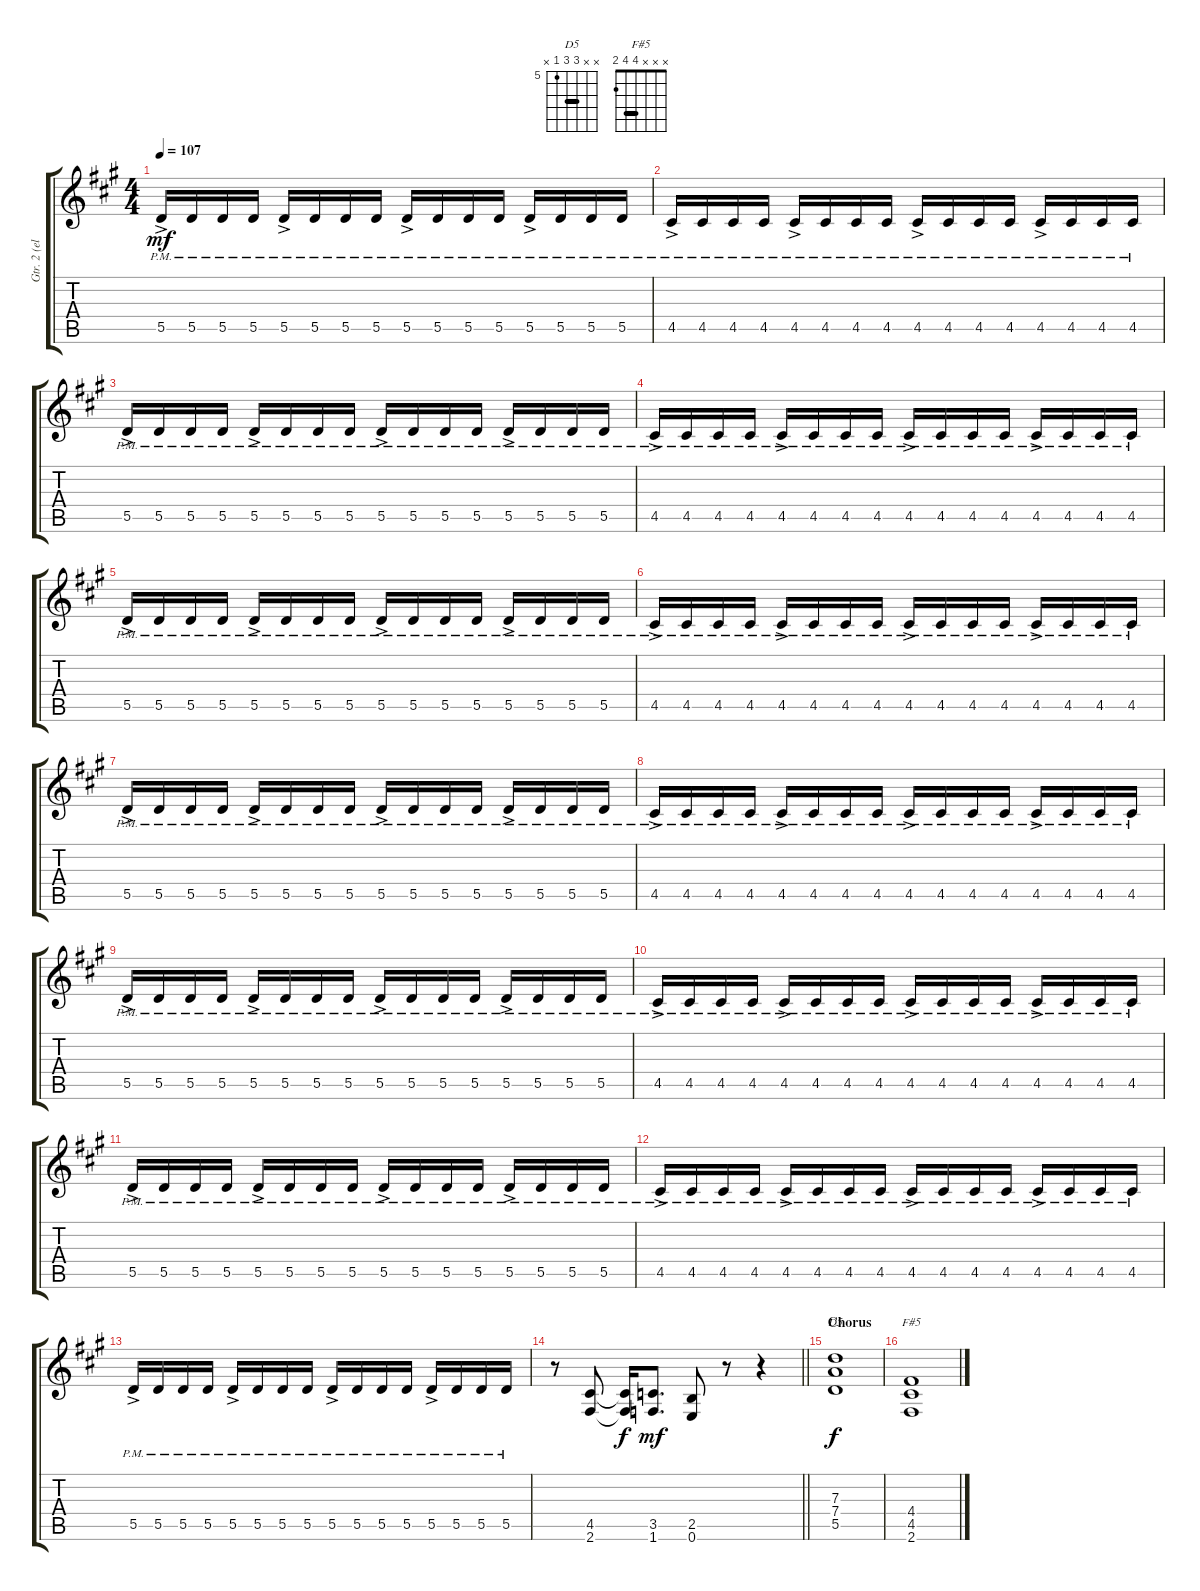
\track ("Gtr. 2 (elec.)" "Gtr. 2 (el") {instrument distortionguitar}
\staff {score tabs}
\tuning (E4 B3 G3 D3 A2 E2) {hide}
\chord ("D5" x x 7 7 5 x) {firstfret 5 barre 7}
\chord ("F#5" x x x 4 4 2) {barre 4}
\ts (4 4)
\tempo 107
\clef g2
\ks f#minor
5.5{ac pm}.16{dy mf} 5.5{pm}.16 5.5{pm}.16 5.5{pm}.16 5.5{ac pm}.16 5.5{pm}.16 5.5{pm}.16 5.5{pm}.16 5.5{ac pm}.16 5.5{pm}.16 5.5{pm}.16 5.5{pm}.16 5.5{ac pm}.16 5.5{pm}.16 5.5{pm}.16 5.5{pm}.16 |
4.5{ac pm}.16 4.5{pm}.16 4.5{pm}.16 4.5{pm}.16 4.5{ac pm}.16 4.5{pm}.16 4.5{pm}.16 4.5{pm}.16 4.5{ac pm}.16 4.5{pm}.16 4.5{pm}.16 4.5{pm}.16 4.5{ac pm}.16 4.5{pm}.16 4.5{pm}.16 4.5{pm}.16 |
5.5{ac pm}.16 5.5{pm}.16 5.5{pm}.16 5.5{pm}.16 5.5{ac pm}.16 5.5{pm}.16 5.5{pm}.16 5.5{pm}.16 5.5{ac pm}.16 5.5{pm}.16 5.5{pm}.16 5.5{pm}.16 5.5{ac pm}.16 5.5{pm}.16 5.5{pm}.16 5.5{pm}.16 |
4.5{ac pm}.16 4.5{pm}.16 4.5{pm}.16 4.5{pm}.16 4.5{ac pm}.16 4.5{pm}.16 4.5{pm}.16 4.5{pm}.16 4.5{ac pm}.16 4.5{pm}.16 4.5{pm}.16 4.5{pm}.16 4.5{ac pm}.16 4.5{pm}.16 4.5{pm}.16 4.5{pm}.16 |
5.5{ac pm}.16 5.5{pm}.16 5.5{pm}.16 5.5{pm}.16 5.5{ac pm}.16 5.5{pm}.16 5.5{pm}.16 5.5{pm}.16 5.5{ac pm}.16 5.5{pm}.16 5.5{pm}.16 5.5{pm}.16 5.5{ac pm}.16 5.5{pm}.16 5.5{pm}.16 5.5{pm}.16 |
4.5{ac pm}.16 4.5{pm}.16 4.5{pm}.16 4.5{pm}.16 4.5{ac pm}.16 4.5{pm}.16 4.5{pm}.16 4.5{pm}.16 4.5{ac pm}.16 4.5{pm}.16 4.5{pm}.16 4.5{pm}.16 4.5{ac pm}.16 4.5{pm}.16 4.5{pm}.16 4.5{pm}.16 |
5.5{ac pm}.16 5.5{pm}.16 5.5{pm}.16 5.5{pm}.16 5.5{ac pm}.16 5.5{pm}.16 5.5{pm}.16 5.5{pm}.16 5.5{ac pm}.16 5.5{pm}.16 5.5{pm}.16 5.5{pm}.16 5.5{ac pm}.16 5.5{pm}.16 5.5{pm}.16 5.5{pm}.16 |
4.5{ac pm}.16 4.5{pm}.16 4.5{pm}.16 4.5{pm}.16 4.5{ac pm}.16 4.5{pm}.16 4.5{pm}.16 4.5{pm}.16 4.5{ac pm}.16 4.5{pm}.16 4.5{pm}.16 4.5{pm}.16 4.5{ac pm}.16 4.5{pm}.16 4.5{pm}.16 4.5{pm}.16 |
5.5{ac pm}.16 5.5{pm}.16 5.5{pm}.16 5.5{pm}.16 5.5{ac pm}.16 5.5{pm}.16 5.5{pm}.16 5.5{pm}.16 5.5{ac pm}.16 5.5{pm}.16 5.5{pm}.16 5.5{pm}.16 5.5{ac pm}.16 5.5{pm}.16 5.5{pm}.16 5.5{pm}.16 |
4.5{ac pm}.16 4.5{pm}.16 4.5{pm}.16 4.5{pm}.16 4.5{ac pm}.16 4.5{pm}.16 4.5{pm}.16 4.5{pm}.16 4.5{ac pm}.16 4.5{pm}.16 4.5{pm}.16 4.5{pm}.16 4.5{ac pm}.16 4.5{pm}.16 4.5{pm}.16 4.5{pm}.16 |
5.5{ac pm}.16 5.5{pm}.16 5.5{pm}.16 5.5{pm}.16 5.5{ac pm}.16 5.5{pm}.16 5.5{pm}.16 5.5{pm}.16 5.5{ac pm}.16 5.5{pm}.16 5.5{pm}.16 5.5{pm}.16 5.5{ac pm}.16 5.5{pm}.16 5.5{pm}.16 5.5{pm}.16 |
4.5{ac pm}.16 4.5{pm}.16 4.5{pm}.16 4.5{pm}.16 4.5{ac pm}.16 4.5{pm}.16 4.5{pm}.16 4.5{pm}.16 4.5{ac pm}.16 4.5{pm}.16 4.5{pm}.16 4.5{pm}.16 4.5{ac pm}.16 4.5{pm}.16 4.5{pm}.16 4.5{pm}.16 |
5.5{ac pm}.16 5.5{pm}.16 5.5{pm}.16 5.5{pm}.16 5.5{ac pm}.16 5.5{pm}.16 5.5{pm}.16 5.5{pm}.16 5.5{ac pm}.16 5.5{pm}.16 5.5{pm}.16 5.5{pm}.16 5.5{ac pm}.16 5.5{pm}.16 5.5{pm}.16 5.5{pm}.16 |
\barLineRight lightlight
r.8{volume 16} (4.5 2.6).8 (4.5{t} 2.6{t}).16{dy f} (3.5 1.6).8{d dy mf} (2.5 0.6).8 r.8 r.4 |
\section ("" "Chorus")
(7.3 7.4 5.5).1{ch "D5" dy f} |
(4.4 4.5 2.6).1{ch "F#5"}
